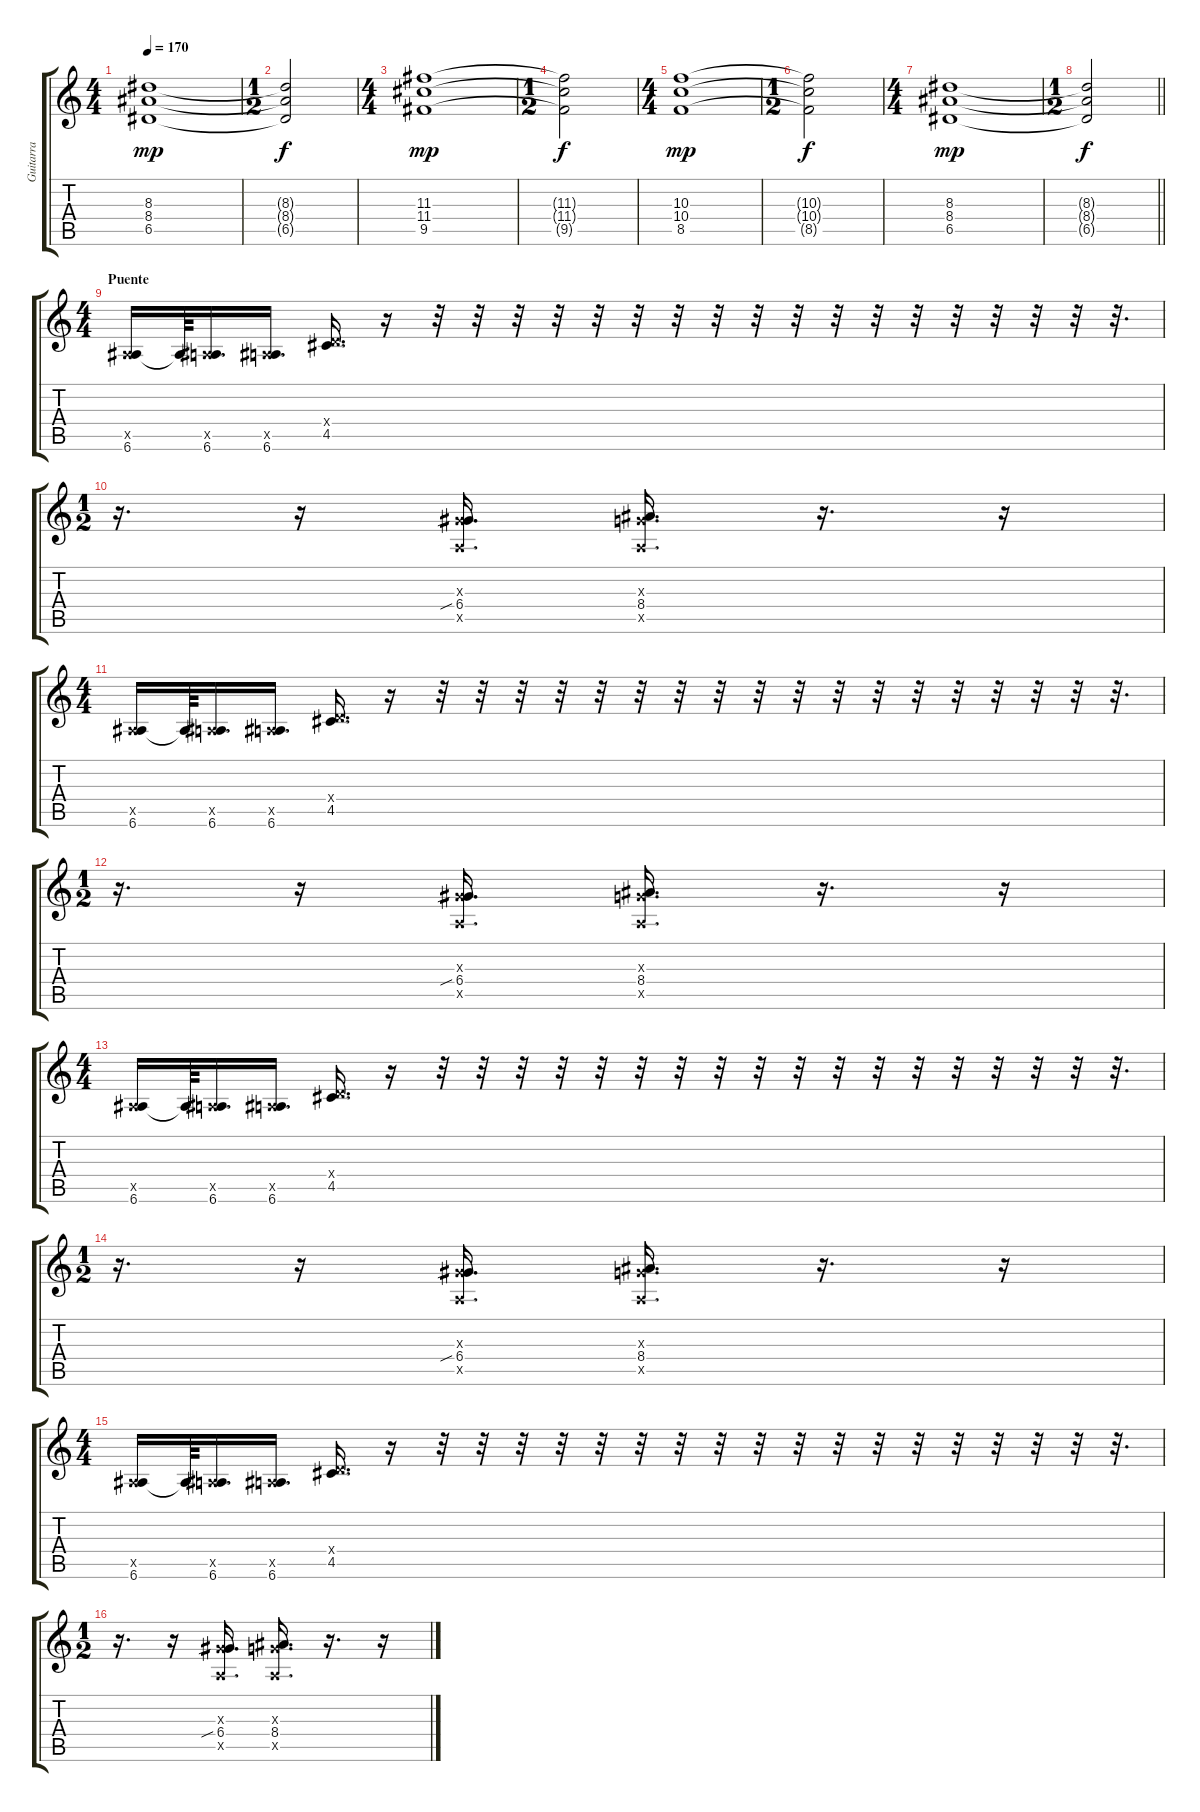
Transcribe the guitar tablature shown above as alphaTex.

\track ("Guitarra" "Guitarra") {instrument overdrivenguitar}
\staff {score tabs}
\tuning (E4 B3 G3 D3 A2 E2) {hide}
\ts (4 4)
\tempo 170
\clef g2
\ks c
(8.3 8.4 6.5).1{dy mp} |
\ts (1 2)
(8.3{t} 8.4{t} 6.5{t}).2{dy f} |
\ts (4 4)
(11.3 11.4 9.5).1{dy mp} |
\ts (1 2)
(11.3{t} 11.4{t} 9.5{t}).2{dy f} |
\ts (4 4)
(10.3 10.4 8.5).1{dy mp} |
\ts (1 2)
(10.3{t} 10.4{t} 8.5{t}).2{dy f} |
\ts (4 4)
(8.3 8.4 6.5).1{dy mp} |
\ts (1 2)
\barLineRight lightlight
(8.3{t} 8.4{t} 6.5{t}).2{dy f} |
\ts (4 4)
\section ("" "Puente")
(0.5{x} 6.6).16 6.6{t}.64 (0.5{x} 6.6).16{d} (0.5{x} 6.6).16{d} (0.4{x} 4.5).16{d} r.16 r.32 r.32 r.32 r.32 r.32 r.32 r.32 r.32 r.32 r.32 r.32 r.32 r.32 r.32 r.32 r.32 r.32 r.32{d} |
\ts (1 2)
r.16{d} r.16 (0.3{x} 6.4{sib} 0.5{x}).16{d} (0.3{x} 8.4 0.5{x}).16{d} r.16{d} r.16 |
\ts (4 4)
(0.5{x} 6.6).16 6.6{t}.64 (0.5{x} 6.6).16{d} (0.5{x} 6.6).16{d} (0.4{x} 4.5).16{d} r.16 r.32 r.32 r.32 r.32 r.32 r.32 r.32 r.32 r.32 r.32 r.32 r.32 r.32 r.32 r.32 r.32 r.32 r.32{d} |
\ts (1 2)
r.16{d} r.16 (0.3{x} 6.4{sib} 0.5{x}).16{d} (0.3{x} 8.4 0.5{x}).16{d} r.16{d} r.16 |
\ts (4 4)
(0.5{x} 6.6).16 6.6{t}.64 (0.5{x} 6.6).16{d} (0.5{x} 6.6).16{d} (0.4{x} 4.5).16{d} r.16 r.32 r.32 r.32 r.32 r.32 r.32 r.32 r.32 r.32 r.32 r.32 r.32 r.32 r.32 r.32 r.32 r.32 r.32{d} |
\ts (1 2)
r.16{d} r.16 (0.3{x} 6.4{sib} 0.5{x}).16{d} (0.3{x} 8.4 0.5{x}).16{d} r.16{d} r.16 |
\ts (4 4)
(0.5{x} 6.6).16 6.6{t}.64 (0.5{x} 6.6).16{d} (0.5{x} 6.6).16{d} (0.4{x} 4.5).16{d} r.16 r.32 r.32 r.32 r.32 r.32 r.32 r.32 r.32 r.32 r.32 r.32 r.32 r.32 r.32 r.32 r.32 r.32 r.32{d} |
\ts (1 2)
r.16{d} r.16 (0.3{x} 6.4{sib} 0.5{x}).16{d} (0.3{x} 8.4 0.5{x}).16{d} r.16{d} r.16
